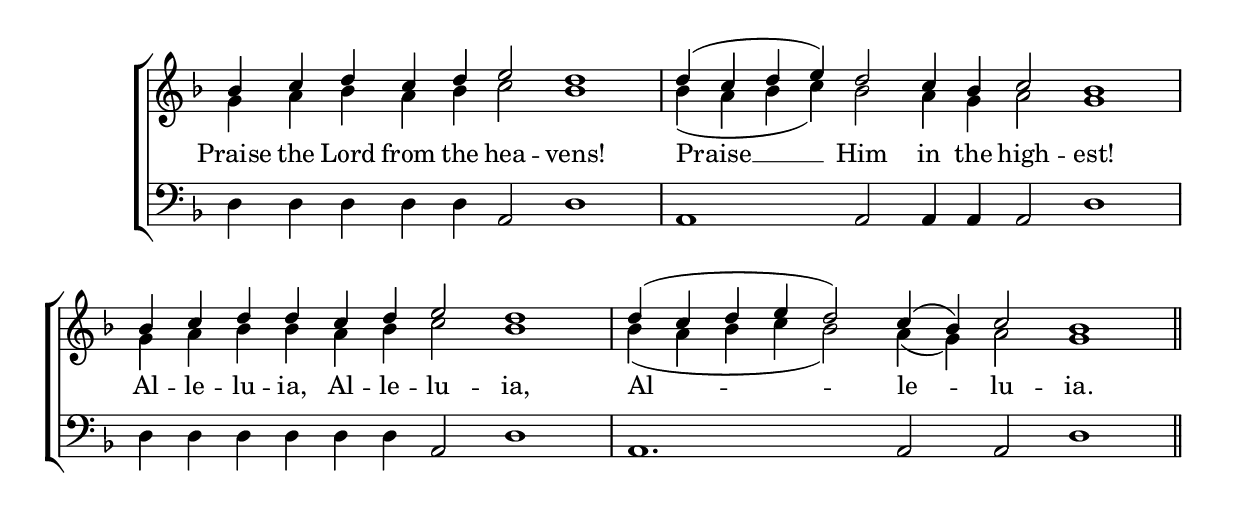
\include "global_include.ly"

sopranoVoice = \relative c'' {
  bf4 c d c d e2 d1 \bar "|"
  d4( c d e) d2 c4 bf c2 bf1 \bar "|"
  bf4 c d d c d e2 d1 \bar "|"
  d4( c d e d2) c4( bf) c2 bf1 \bar "||"
}

altoVoice = \relative c'' {
  g4 a bf a bf c2 bf1 \bar "|"
  bf4( a bf c) bf2 a4 g a2 g1 \bar "|"
  g4 a bf bf a bf c2 bf1 \bar "|"
  bf4( a bf c bf2) a4( g) a2 g1 \bar "||"
}

tenorVoice = \relative c' {

}

bassVoice = \relative c {
  \stemNeutral
  d4 d d d d a2 d1
  a1 a2 a4 a a2 d1
  d4 d d d d d a2 d1
  a1. a2 a d1
}

words = \lyricmode {
  % Lyrics follow here.
  Praise the Lord from the hea -- vens!
  Praise __ Him in the high -- est!
  Al -- le -- lu -- ia, Al -- le -- lu -- ia, Al -- le -- lu -- ia.
}

\include "global_score.ly"

